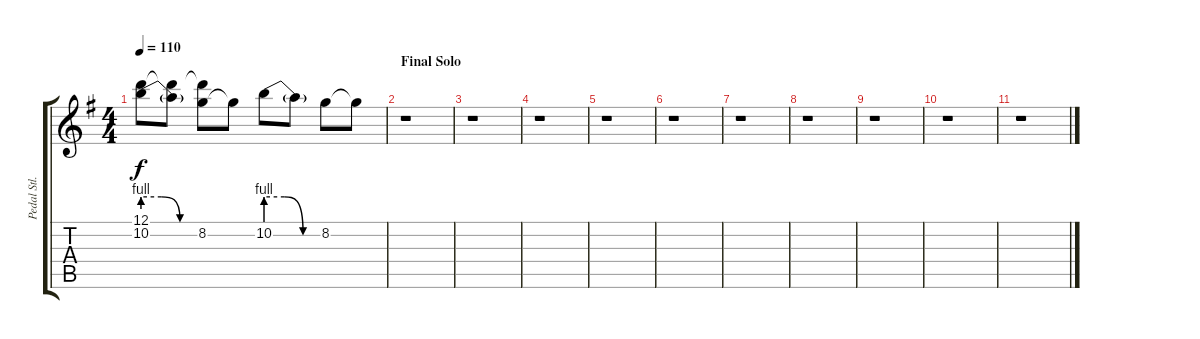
\track ("Pedal Stl. / Gtr. Fills " "Pedal Stl.") {instrument acousticguitarsteel}
\staff {score tabs}
\tuning (D4 B3 G3 D3 G2 D2) {hide}
\ts (4 4)
\tempo 110
\clef g2
\ks g
(12.1 10.2{be (custom 0 4 20 4 40 0 60 0)}).8{dy f} (12.1{t} 10.2{t}).8 (12.1{t} 8.2).8 8.2{t}.8 10.2{be (custom 0 4 20 4 40 0 60 0)}.8 10.2{t}.8 8.2.8 8.2{t}.8 |
\section ("" "Final Solo")
r.1 |
r.1 |
r.1 |
r.1 |
r.1 |
r.1 |
r.1 |
r.1 |
r.1 |
r.1
